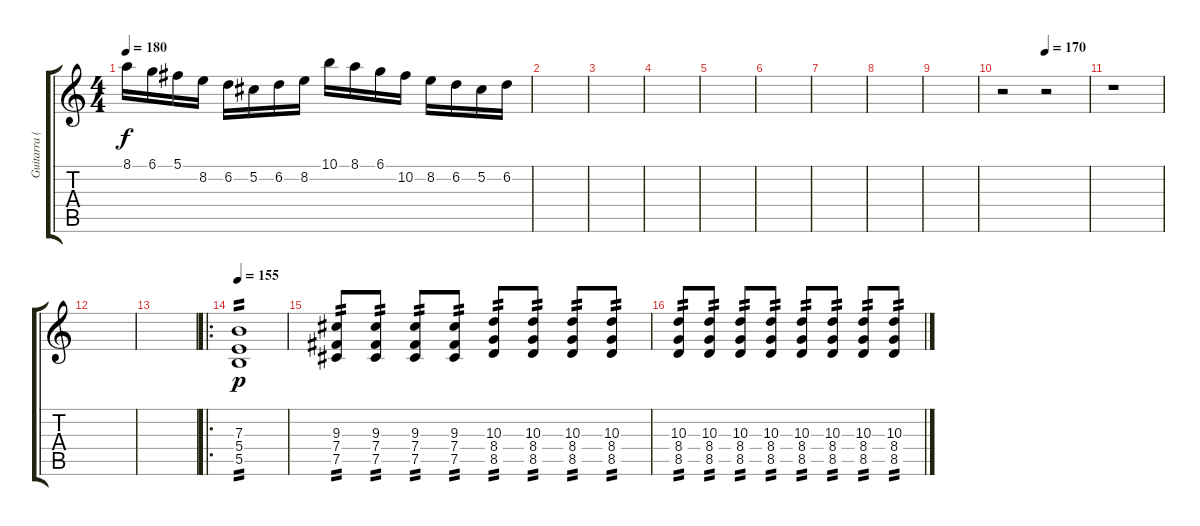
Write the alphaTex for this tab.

\track ("Guitarra (Alexis Ruiz)" "Guitarra (") {instrument distortionguitar}
\staff {score tabs}
\tuning (Db4 Ab3 E3 B2 Gb2 B1) {hide}
\ts (4 4)
\tempo 180
\clef g2
\ks c
8.1.16{dy f} 6.1.16 5.1.16 8.2.16 6.2.16 5.2.16 6.2.16 8.2.16 10.1.16 8.1.16 6.1.16 10.2.16 8.2.16 6.2.16 5.2.16 6.2.16 |
|
|
|
|
|
|
|
|
\tempo (170 0.5)
r.2 r.2 |
r.1 |
|
|
\ro
\tempo 155
(7.3 5.4 5.5).1{tp 2 dy p volume 12} |
(9.3 7.4 7.5).8{tp 2} (9.3 7.4 7.5).8{tp 2} (9.3 7.4 7.5).8{tp 2} (9.3 7.4 7.5).8{tp 2} (10.3 8.4 8.5).8{tp 2} (10.3 8.4 8.5).8{tp 2} (10.3 8.4 8.5).8{tp 2} (10.3 8.4 8.5).8{tp 2} |
(10.3 8.4 8.5).8{tp 2} (10.3 8.4 8.5).8{tp 2} (10.3 8.4 8.5).8{tp 2} (10.3 8.4 8.5).8{tp 2} (10.3 8.4 8.5).8{tp 2} (10.3 8.4 8.5).8{tp 2} (10.3 8.4 8.5).8{tp 2} (10.3 8.4 8.5).8{tp 2}
